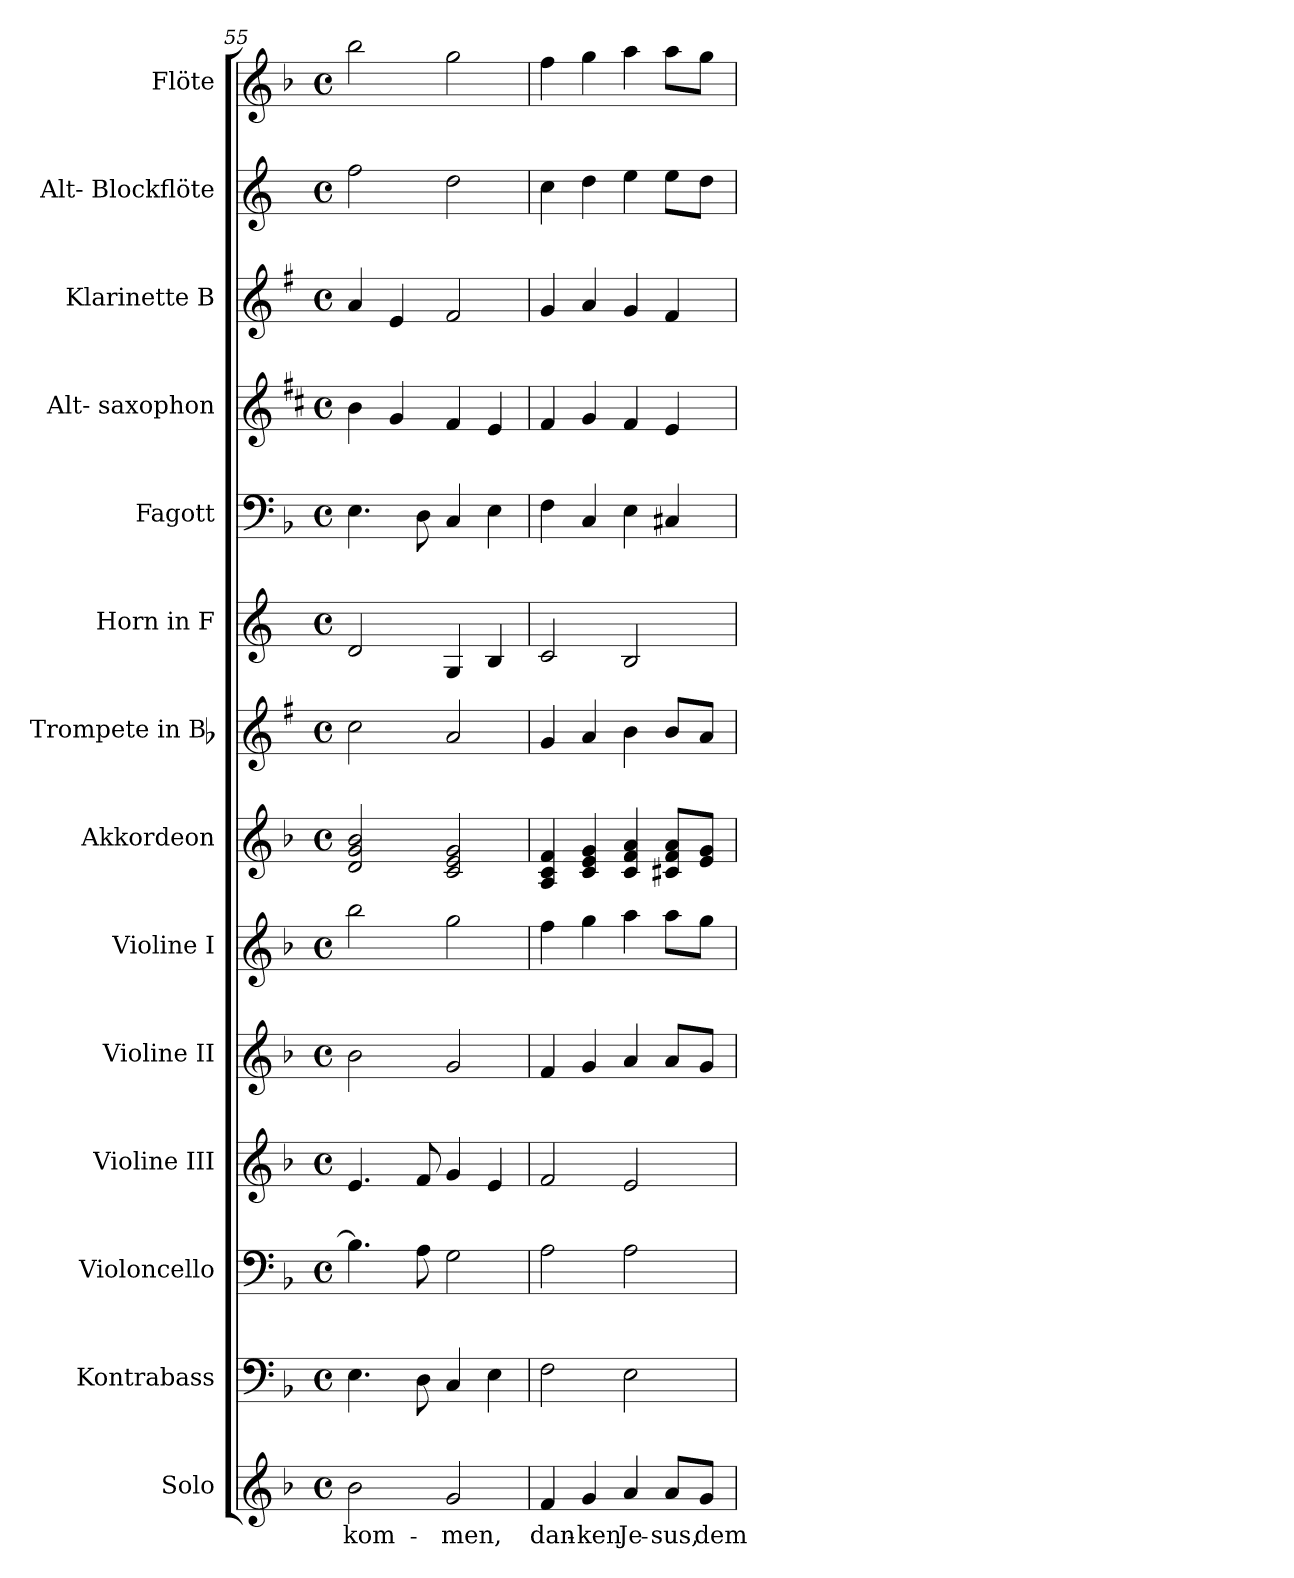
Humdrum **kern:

**kern	**text	**kern	**kern	**kern	**kern	**kern	**kern	**kern	**kern	**kern	**kern	**kern	**kern	**kern
*part14	*part14	*part13	*part12	*part11	*part10	*part9	*part8	*part7	*part6	*part5	*part4	*part3	*part2	*part1
*staff14	*staff14	*staff13	*staff12	*staff11	*staff10	*staff9	*staff8	*staff7	*staff6	*staff5	*staff4	*staff3	*staff2	*staff1
*I"Solo	*	*I"Kontrabass	*I"Violoncello	*I"Violine III	*I"Violine II	*I"Violine I	*I"Akkordeon	*I"Trompete in Bb	*I"Horn in F	*I"Fagott	*I"Alt- saxophon	*I"Klarinette B	*I"Alt- Blockflöte	*I"Flöte
*I'Solo	*	*I'Kb.	*I'Vc.	*I'Vln. III	*I'Vln. II	*I'Vln. I	*I'Akk.	*I'Tpt.	*I'Hn.	*I'Fgt.	*I'ASax.	*I'Kl.	*I'ABfl.	*I'Fl.
*clefG2	*	*clefF4	*clefF4	*clefG2	*clefG2	*clefG2	*clefG2	*clefG2	*clefG2	*clefF4	*clefG2	*clefG2	*clefG2	*clefG2
*	*	*ITrd7c12	*	*	*	*	*	*ITrd1c2	*ITrd4c7	*	*ITrd5c9	*ITrd1c2	*ITrd-3c-5	*
*k[b-]	*	*k[b-]	*k[b-]	*k[b-]	*k[b-]	*k[b-]	*k[b-]	*k[b-]	*k[b-]	*k[b-]	*k[b-]	*k[b-]	*k[b-]	*k[b-]
*d:	*	*d:	*d:	*d:	*d:	*d:	*d:	*d:	*d:	*d:	*d:	*d:	*d:	*d:
*M4/4	*	*M4/4	*M4/4	*M4/4	*M4/4	*M4/4	*M4/4	*M4/4	*M4/4	*M4/4	*M4/4	*M4/4	*M4/4	*M4/4
*met(c)	*	*met(c)	*met(c)	*met(c)	*met(c)	*met(c)	*met(c)	*met(c)	*met(c)	*met(c)	*met(c)	*met(c)	*met(c)	*met(c)
=55	=55	=55	=55	=55	=55	=55	=55	=55	=55	=55	=55	=55	=55	=55
!	!LO:LY:b:color=#000000	!	!	!	!	!	!	!	!	!	!	!	!	!
2b-i\	kom-	4.EEi\	4.B-i\]	4.ei/	2b-i\	2bb-i\	2di/ 2gi 2b-i	2b-i\	2Gi/	4.Ei\	4di\	4gi/	2bb-i\	2bb-i\
.	.	.	.	.	.	.	.	.	.	.	4B-i/	4di/	.	.
.	.	8DDi\	8Ai\	8fi/	.	.	.	.	.	8Di\	.	.	.	.
!	!LO:LY:b:color=#000000	!	!	!	!	!	!	!	!	!	!	!	!	!
2gi/	-men,	4CCi/	2Gi\	4gi/	2gi/	2ggi\	2ci/ 2ei 2gi	2gi/	4Ci/	4Ci/	4Ai/	2ei/	2ggi\	2ggi\
.	.	4EEi\	.	4ei/	.	.	.	.	4Ei/	4Ei\	4Gi/	.	.	.
=56	=56	=56	=56	=56	=56	=56	=56	=56	=56	=56	=56	=56	=56	=56
!	!LO:LY:b:color=#000000	!	!	!	!	!	!	!	!	!	!	!	!	!
4fi/	dan-	2FFi\	2Ai\	2fi/	4fi/	4ffi\	4Ai/ 4ci 4fi	4fi/	2Fi/	4Fi\	4Ai/	4fi/	4ffi\	4ffi\
!	!LO:LY:b:color=#000000	!	!	!	!	!	!	!	!	!	!	!	!	!
4gi/	-ken	.	.	.	4gi/	4ggi\	4ci/ 4ei 4gi	4gi/	.	4Ci/	4B-i/	4gi/	4ggi\	4ggi\
!	!LO:LY:b:color=#000000	!	!	!	!	!	!	!	!	!	!	!	!	!
4ai/	Je-	2EEi\	2Ai\	2ei/	4ai/	4aai\	4ci/ 4fi 4ai	4ai\	2Ei/	4Ei\	4Ai/	4fi/	4aai\	4aai\
!	!LO:LY:b:color=#000000	!	!	!	!	!	!	!	!	!	!	!	!	!
8ai/L	-sus,	.	.	.	8ai/L	8aai\L	8c#Xi/ 8fi 8aiL	8ai/L	.	4C#Xi/	4Gi/	4ei/	8aai\L	8aai\L
!	!LO:LY:b:color=#000000	!	!	!	!	!	!	!	!	!	!	!	!	!
8gi/J	dem	.	.	.	8gi/J	8ggi\J	8ei/ 8giJ	8gi/J	.	.	.	.	8ggi\J	8ggi\J
=	=	=	=	=	=	=	=	=	=	=	=	=	=	=
*-	*-	*-	*-	*-	*-	*-	*-	*-	*-	*-	*-	*-	*-	*-
